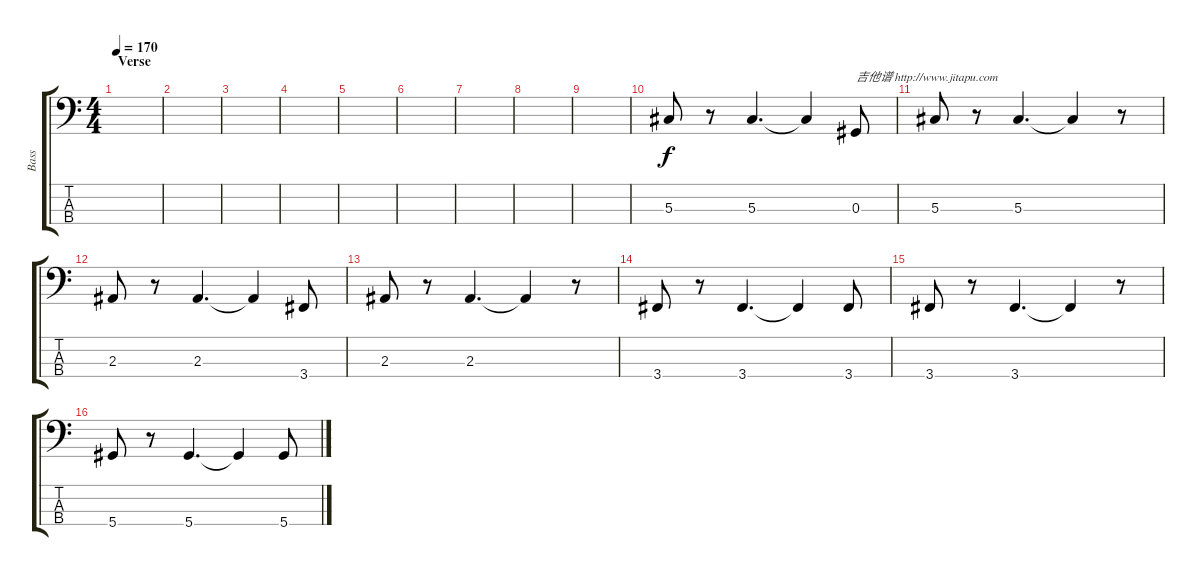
\track ("Bass" "Bass") {instrument electricbassfinger}
\staff {score tabs}
\tuning (Gb2 Db2 Ab1 Eb1) {hide}
\ts (4 4)
\section ("" "Verse")
\tempo 170
\clef f4
\ks c
|
|
|
|
|
|
|
|
|
5.3.8 r.8 5.3.4{d} 5.3{t}.4 0.3.8{txt "吉他谱 http://www.jitapu.com"} |
5.3.8 r.8 5.3.4{d} 5.3{t}.4 r.8 |
2.3.8 r.8 2.3.4{d} 2.3{t}.4 3.4.8 |
2.3.8 r.8 2.3.4{d} 2.3{t}.4 r.8 |
3.4.8 r.8 3.4.4{d} 3.4{t}.4 3.4.8 |
3.4.8 r.8 3.4.4{d} 3.4{t}.4 r.8 |
5.4.8 r.8 5.4.4{d} 5.4{t}.4 5.4.8
